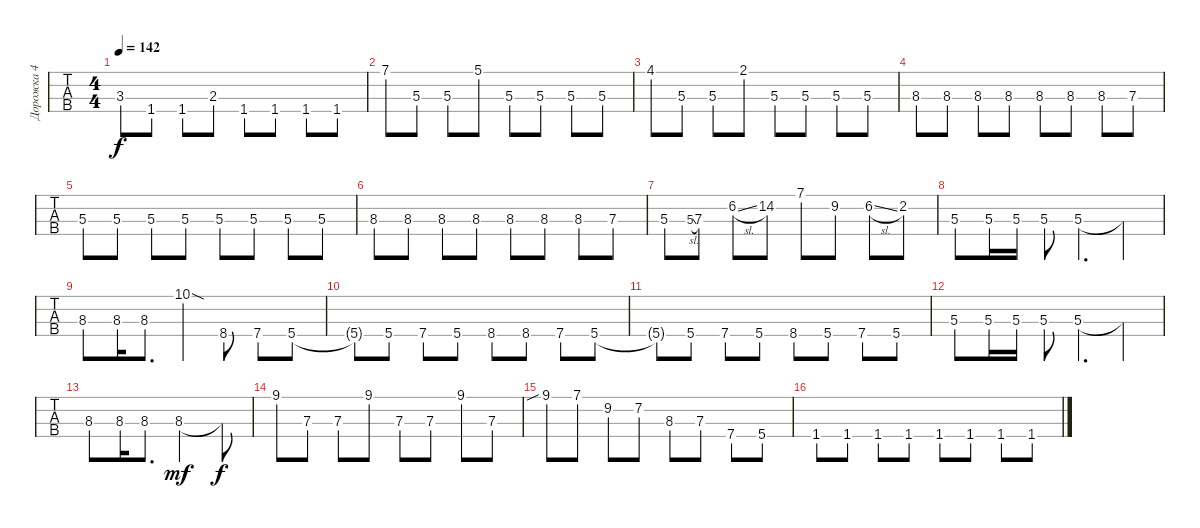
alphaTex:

\track ("Дорожка 4" "Дорожка 4") {instrument electricbassfinger}
\staff {tabs}
\tuning (Gb2 Db2 Ab1 Eb1) {hide}
\ts (4 4)
\tempo 142
\clef f4
\ks c
3.3.8{dy f} 1.4.8 1.4.8 2.3.8 1.4.8 1.4.8 1.4.8 1.4.8 |
7.1.8 5.3.8 5.3.8 5.1.8 5.3.8 5.3.8 5.3.8 5.3.8 |
4.1.8 5.3.8 5.3.8 2.1.8 5.3.8 5.3.8 5.3.8 5.3.8 |
8.3.8 8.3.8 8.3.8 8.3.8 8.3.8 8.3.8 8.3.8 7.3.8 |
5.3.8 5.3.8 5.3.8 5.3.8 5.3.8 5.3.8 5.3.8 5.3.8 |
8.3.8 8.3.8 8.3.8 8.3.8 8.3.8 8.3.8 8.3.8 7.3.8 |
5.3.8 5.3{sl}.8{gr} 7.3.8 6.2{sl}.8 14.2.8 7.1.8 9.2.8 6.2{sl}.8 2.2.8 |
5.3.8 5.3.16 5.3.16 5.3.8 5.3.4{d} 5.3{t}.4 |
8.3.8 8.3.16 8.3.8{d} 10.1{sod}.4 8.4.8 7.4.8 5.4.8 |
5.4{t}.8 5.4.8 7.4.8 5.4.8 8.4.8 8.4.8 7.4.8 5.4.8 |
5.4{t}.8 5.4.8 7.4.8 5.4.8 8.4.8 5.4.8 7.4.8 5.4.8 |
5.3.8 5.3.16 5.3.16 5.3.8 5.3.4{d} 5.3{t}.4 |
8.3.8 8.3.16 8.3.8{d} 8.3.2{dy mf} 8.3{t}.8{dy f} |
9.1.8 7.3.8 7.3.8 9.1.8 7.3.8 7.3.8 9.1.8 7.3.8 |
9.1{sib}.8 7.1.8 9.2.8 7.2.8 8.3.8 7.3.8 7.4.8 5.4.8 |
1.4.8 1.4.8 1.4.8 1.4.8 1.4.8 1.4.8 1.4.8 1.4.8
